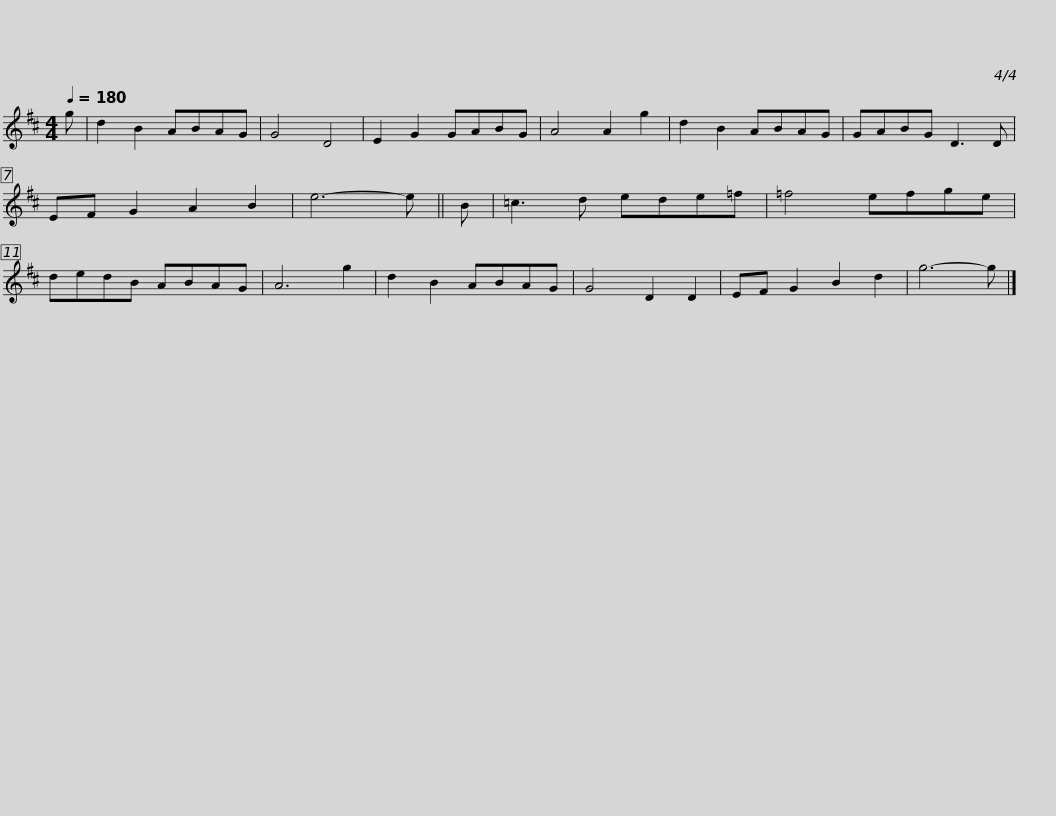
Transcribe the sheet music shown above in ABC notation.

X:1
L:1/8
Q:1/4=180
M:4/4
I:linebreak $
K:D
V:1 treble
V:1
 g | d2 B2 ABAG | G4 D4 | E2 G2 GABG | A4 A2 g2 | %5
 d2 B2 ABAG | GABG D3 D | EF G2 A2 B2 | e6- e || B |$ %10
 =c3 d ede=f | =f4 efge | dedB ABAG | A6 g2 | d2 B2 ABAG | %15
 G4 D2 D2 | EF G2 B2 d2 | g6- g |] %18
